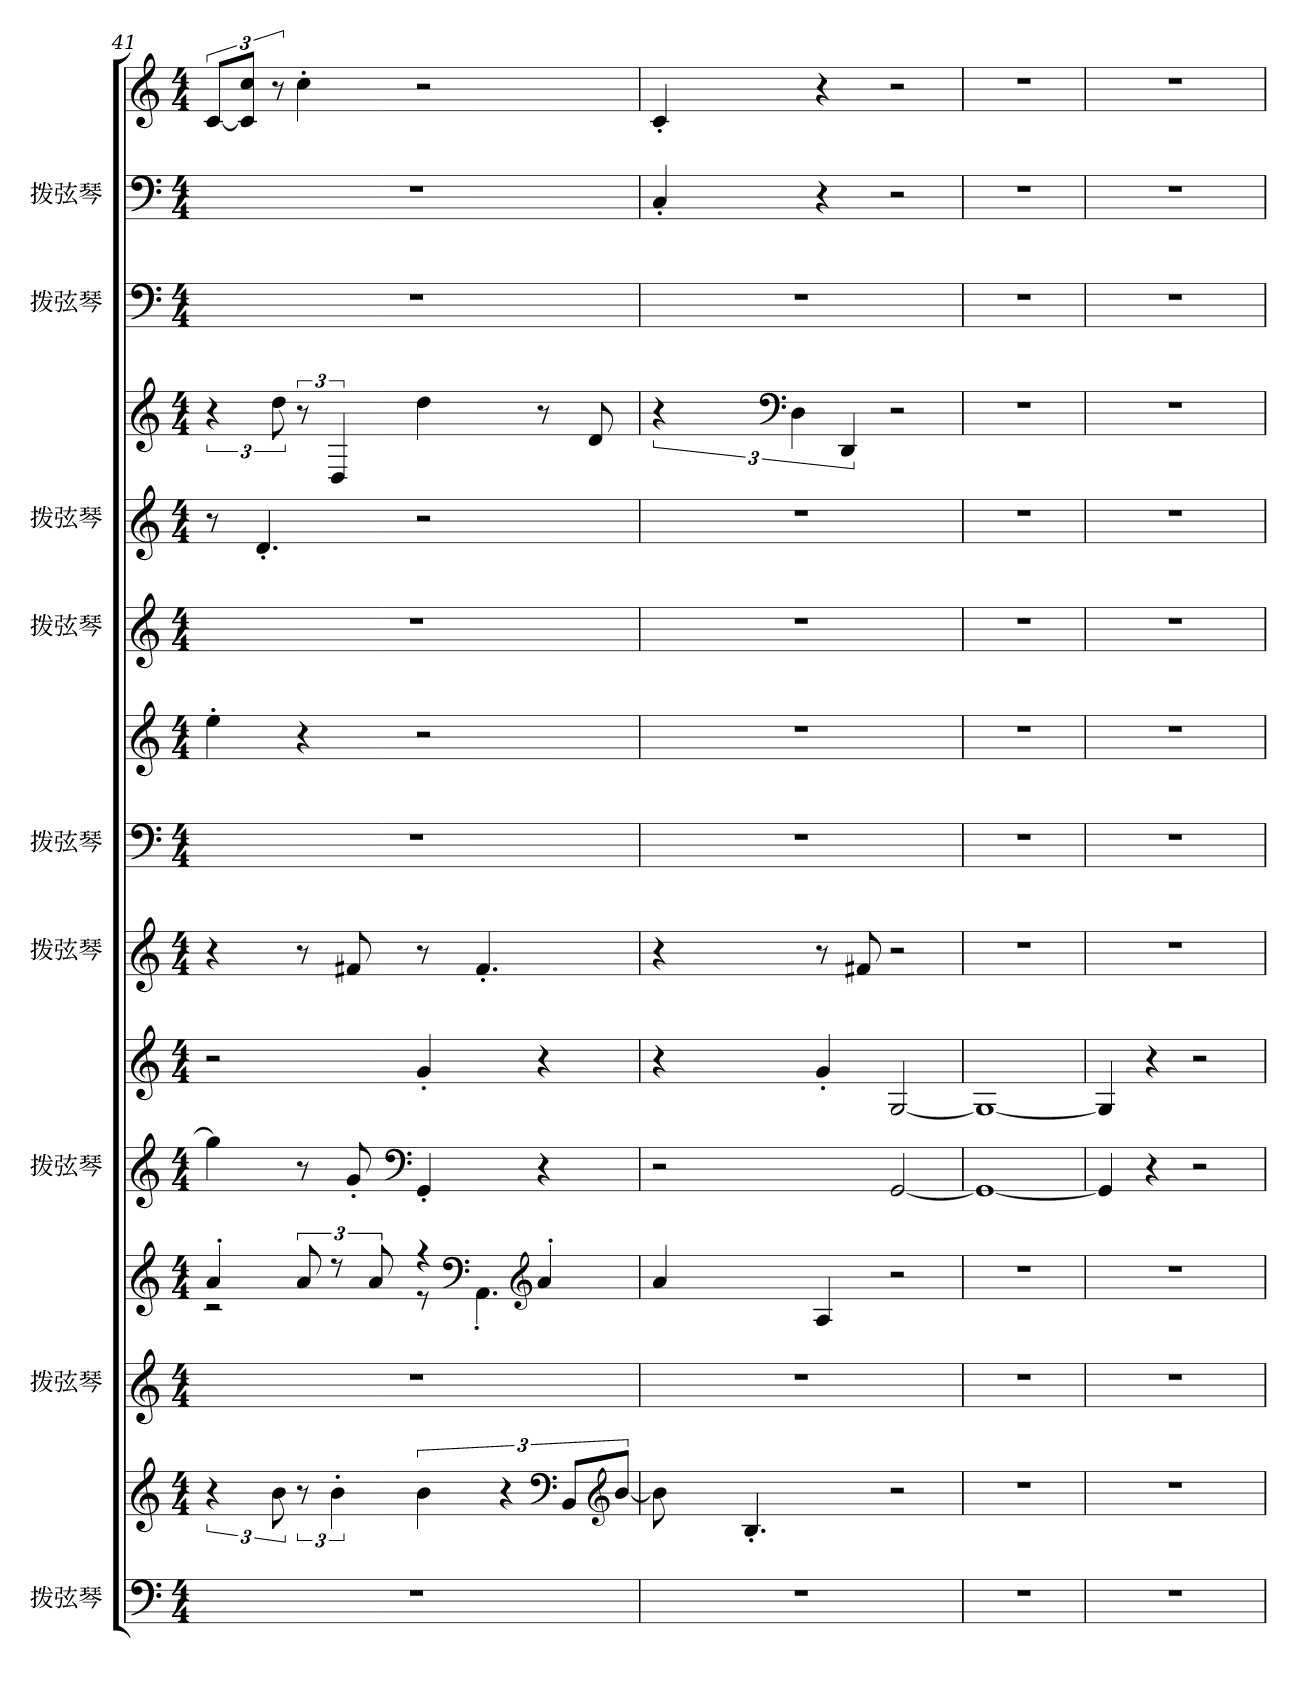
**kern	**kern	**kern	**kern	**kern	**kern	**kern	**kern	**kern	**kern	**kern	**kern	**kern	**kern	**kern
*part9	*part9	*part8	*part8	*part7	*part7	*part6	*part5	*part5	*part4	*part3	*part3	*part2	*part1	*part1
*staff15	*staff14	*staff13	*staff12	*staff11	*staff10	*staff9	*staff8	*staff7	*staff6	*staff5	*staff4	*staff3	*staff2	*staff1
*I"拨弦琴	*	*I"拨弦琴	*	*I"拨弦琴	*	*I"拨弦琴	*I"拨弦琴	*	*I"拨弦琴	*I"拨弦琴	*	*I"拨弦琴	*I"拨弦琴	*
!!LO:PB:g=z
*clefF4	*clefG2	*clefG2	*clefG2	*clefG2	*clefG2	*clefG2	*clefF4	*clefG2	*clefG2	*clefG2	*clefG2	*clefF4	*clefF4	*clefG2
*k[]	*k[]	*k[]	*k[]	*k[]	*k[]	*k[]	*k[]	*k[]	*k[]	*k[]	*k[]	*k[]	*k[]	*k[]
*M4/4	*M4/4	*M4/4	*M4/4	*M4/4	*M4/4	*M4/4	*M4/4	*M4/4	*M4/4	*M4/4	*M4/4	*M4/4	*M4/4	*M4/4
=41	=41	=41	=41	=41	=41	=41	=41	=41	=41	=41	=41	=41	=41	=41
*	*	*	*^	*	*	*	*	*	*	*	*	*	*	*
1r	6r	1r	4a'/	2r	4gg\]	2r	4r	1r	4ee'\	1r	8r	6r	1r	1r	[12c/L
.	.	.	.	.	.	.	.	.	.	.	.	.	.	.	12c/] 12cc/J
.	.	.	.	.	.	.	.	.	.	.	4.d'/	.	.	.	.
.	12b\	.	.	.	.	.	.	.	.	.	.	12dd\	.	.	12r
.	12r	.	12a/	.	8r	.	8r	.	4r	.	.	12r	.	.	4cc'\
.	6b'\	.	12r	.	.	.	.	.	.	.	.	6D/	.	.	.
.	.	.	.	.	8g'/	.	8f#X/	.	.	.	.	.	.	.	.
.	.	.	12a/	.	.	.	.	.	.	.	.	.	.	.	.
*	*	*	*	*	*clefF4	*	*	*	*	*	*	*	*	*	*
.	6b\	.	4r	8r	4GG'/	4g'/	8r	.	2r	.	2r	4dd\	.	.	2r
*	*	*	*clefF4	*	*	*	*	*	*	*	*	*	*	*	*
.	.	.	.	4.AA'\	.	.	4.f#'/	.	.	.	.	.	.	.	.
.	6r	.	.	.	.	.	.	.	.	.	.	.	.	.	.
*	*	*	*clefG2	*	*	*	*	*	*	*	*	*	*	*	*
.	.	.	4a'/	.	4r	4r	.	.	.	.	.	8r	.	.	.
*	*clefF4	*	*	*	*	*	*	*	*	*	*	*	*	*	*
.	12BB/L	.	.	.	.	.	.	.	.	.	.	.	.	.	.
.	.	.	.	.	.	.	.	.	.	.	.	8d/	.	.	.
*	*clefG2	*	*	*	*	*	*	*	*	*	*	*	*	*	*
.	[12b/J	.	.	.	.	.	.	.	.	.	.	.	.	.	.
*	*	*	*v	*v	*	*	*	*	*	*	*	*	*	*	*
=42	=42	=42	=42	=42	=42	=42	=42	=42	=42	=42	=42	=42	=42	=42
1r	8b\]	1r	4a/	2r	4r	4r	1r	1r	1r	1r	6r	1r	4C'/	4c'/
.	4.B'/	.	.	.	.	.	.	.	.	.	.	.	.	.
*	*	*	*	*	*	*	*	*	*	*	*clefF4	*	*	*
.	.	.	.	.	.	.	.	.	.	.	6D\	.	.	.
.	.	.	4A/	.	4g'/	8r	.	.	.	.	.	.	4r	4r
.	.	.	.	.	.	.	.	.	.	.	6DD/	.	.	.
.	.	.	.	.	.	8f#X/	.	.	.	.	.	.	.	.
.	2r	.	2r	[2GG/	[2G/	2r	.	.	.	.	2r	.	2r	2r
=43	=43	=43	=43	=43	=43	=43	=43	=43	=43	=43	=43	=43	=43	=43
1r	1r	1r	1r	1GG_	1G_	1r	1r	1r	1r	1r	1r	1r	1r	1r
=44	=44	=44	=44	=44	=44	=44	=44	=44	=44	=44	=44	=44	=44	=44
1r	1r	1r	1r	4GG/]	4G/]	1r	1r	1r	1r	1r	1r	1r	1r	1r
.	.	.	.	4r	4r	.	.	.	.	.	.	.	.	.
.	.	.	.	2r	2r	.	.	.	.	.	.	.	.	.
=	=	=	=	=	=	=	=	=	=	=	=	=	=	=
*-	*-	*-	*-	*-	*-	*-	*-	*-	*-	*-	*-	*-	*-	*-
